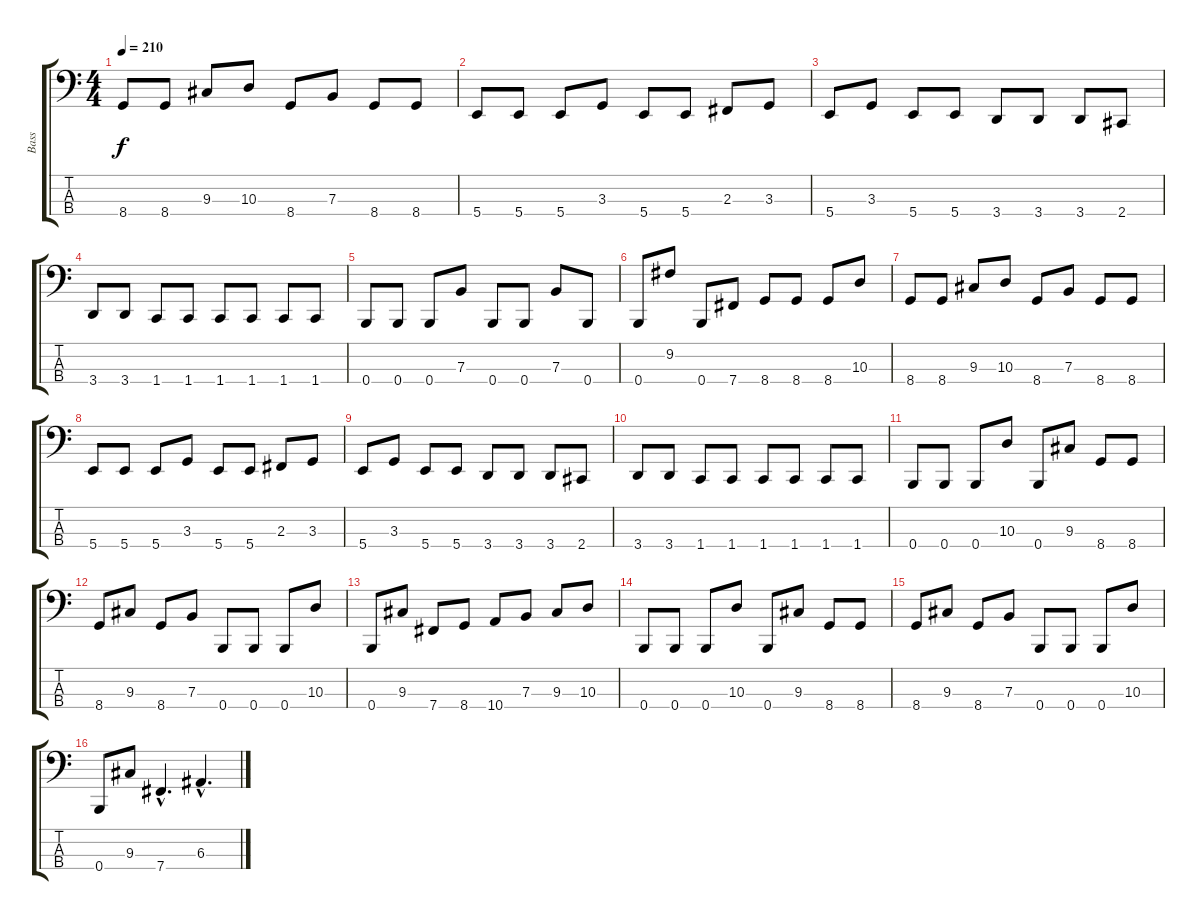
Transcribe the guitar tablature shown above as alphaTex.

\track ("Bass" "Bass") {instrument electricbasspick}
\staff {score tabs}
\tuning (D2 A1 E1 B0) {hide}
\ts (4 4)
\tempo 210
\clef f4
\ks c
8.4.8{dy f} 8.4.8 9.3.8 10.3.8 8.4.8 7.3.8 8.4.8 8.4.8 |
5.4.8 5.4.8 5.4.8 3.3.8 5.4.8 5.4.8 2.3.8 3.3.8 |
5.4.8 3.3.8 5.4.8 5.4.8 3.4.8 3.4.8 3.4.8 2.4.8 |
3.4.8 3.4.8 1.4.8 1.4.8 1.4.8 1.4.8 1.4.8 1.4.8 |
0.4.8 0.4.8 0.4.8 7.3.8 0.4.8 0.4.8 7.3.8 0.4.8 |
0.4.8 9.2.8 0.4.8 7.4.8 8.4.8 8.4.8 8.4.8 10.3.8 |
8.4.8 8.4.8 9.3.8 10.3.8 8.4.8 7.3.8 8.4.8 8.4.8 |
5.4.8 5.4.8 5.4.8 3.3.8 5.4.8 5.4.8 2.3.8 3.3.8 |
5.4.8 3.3.8 5.4.8 5.4.8 3.4.8 3.4.8 3.4.8 2.4.8 |
3.4.8 3.4.8 1.4.8 1.4.8 1.4.8 1.4.8 1.4.8 1.4.8 |
0.4.8 0.4.8 0.4.8 10.3.8 0.4.8 9.3.8 8.4.8 8.4.8 |
8.4.8 9.3.8 8.4.8 7.3.8 0.4.8 0.4.8 0.4.8 10.3.8 |
0.4.8 9.3.8 7.4.8 8.4.8 10.4.8 7.3.8 9.3.8 10.3.8 |
0.4.8 0.4.8 0.4.8 10.3.8 0.4.8 9.3.8 8.4.8 8.4.8 |
8.4.8 9.3.8 8.4.8 7.3.8 0.4.8 0.4.8 0.4.8 10.3.8 |
0.4.8 9.3.8 7.4{hac}.4{d} 6.3{hac}.4{d}
